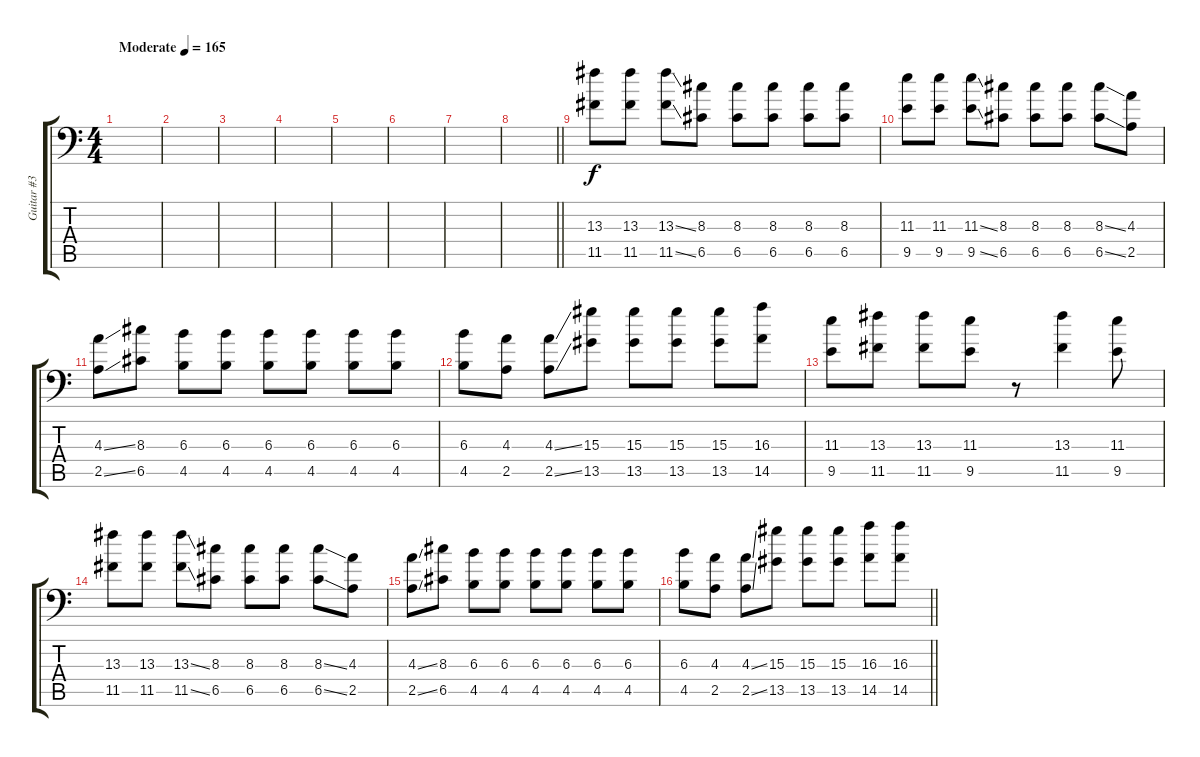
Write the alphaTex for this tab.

\track ("Guitar #3" "Guitar #3") {instrument distortionguitar}
\staff {score tabs}
\tuning (D4 A3 F3 C3 G2 A1) {hide}
\ts (4 4)
\section ("" "")
\tempo (165 "Moderate")
\clef f4
\ks c
|
|
|
|
|
|
|
\barLineRight lightlight
|
\section ("" "")
(13.3 11.5).8 (13.3 11.5).8 (13.3{ss} 11.5{ss}).8 (8.3 6.5).8 (8.3 6.5).8 (8.3 6.5).8 (8.3 6.5).8 (8.3 6.5).8 |
(11.3 9.5).8 (11.3 9.5).8 (11.3{ss} 9.5{ss}).8 (8.3 6.5).8 (8.3 6.5).8 (8.3 6.5).8 (8.3{ss} 6.5{ss}).8 (4.3 2.5).8 |
(4.3{ss} 2.5{ss}).8 (8.3 6.5).8 (6.3 4.5).8 (6.3 4.5).8 (6.3 4.5).8 (6.3 4.5).8 (6.3 4.5).8 (6.3 4.5).8 |
(6.3 4.5).8 (4.3 2.5).8 (4.3{ss} 2.5{ss}).8 (15.3 13.5).8 (15.3 13.5).8 (15.3 13.5).8 (15.3 13.5).8 (16.3 14.5).8 |
(11.3 9.5).8 (13.3 11.5).8 (13.3 11.5).8 (11.3 9.5).8 r.8 (13.3 11.5).4 (11.3 9.5).8 |
(13.3 11.5).8 (13.3 11.5).8 (13.3{ss} 11.5{ss}).8 (8.3 6.5).8 (8.3 6.5).8 (8.3 6.5).8 (8.3{ss} 6.5{ss}).8 (4.3 2.5).8 |
(4.3{ss} 2.5{ss}).8 (8.3 6.5).8 (6.3 4.5).8 (6.3 4.5).8 (6.3 4.5).8 (6.3 4.5).8 (6.3 4.5).8 (6.3 4.5).8 |
\barLineRight lightlight
(6.3 4.5).8 (4.3 2.5).8 (4.3{ss} 2.5{ss}).8 (15.3 13.5).8 (15.3 13.5).8 (15.3 13.5).8 (16.3 14.5).8 (16.3 14.5).8
